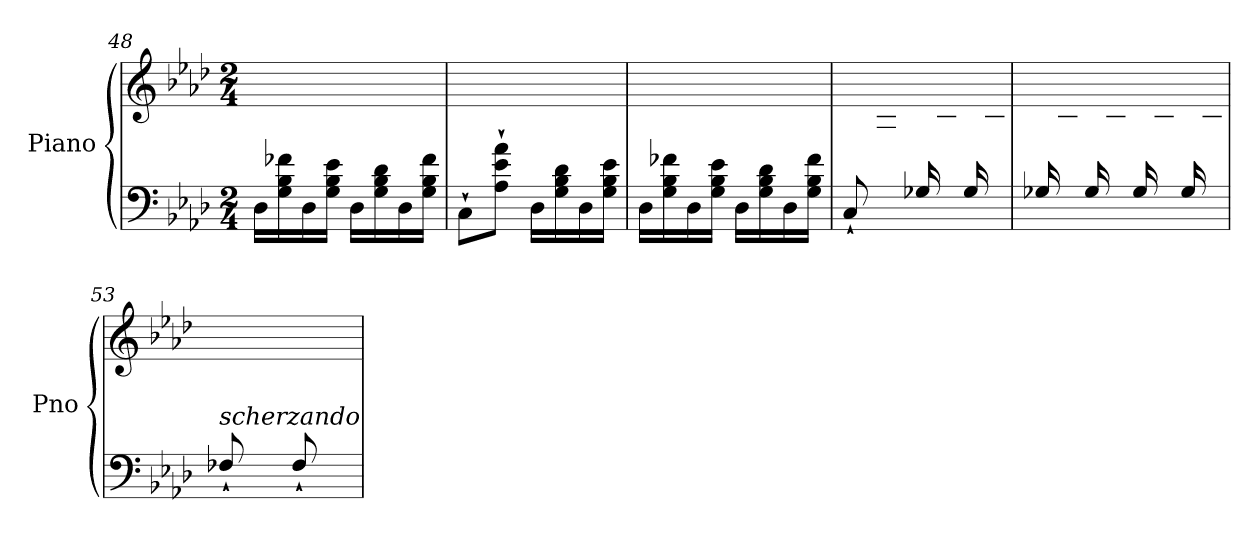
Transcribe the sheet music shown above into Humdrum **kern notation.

**kern	**kern
*part1	*part1
*staff2	*staff1
*I"Piano	*
*I'Pno	*
!!LO:LB:g=z
*clefF4	*clefG2
*k[b-e-a-d-]	*k[b-e-a-d-]
*M2/4	*M2/4
=48	=48
16D-\LL	2ryy
16G\ 16B-\ 16f-X\	.
16D-\	.
16G\ 16B-\ 16e-\JJ	.
16D-\LL	.
16G\ 16B-\ 16d-\	.
16D-\	.
16G\ 16B-\ 16f-\JJ	.
=49	=49
8C`\L	2ryy
8A-\` 8e-\` 8a-\`J	.
16D-\LL	.
16G\ 16B-\ 16d-\	.
16D-\	.
16G\ 16B-\ 16e-\JJ	.
=50	=50
16D-\LL	2ryy
16G\ 16B-\ 16f-X\	.
16D-\	.
16G\ 16B-\ 16e-\JJ	.
16D-\LL	.
16G\ 16B-\ 16d-\	.
16D-\	.
16G\ 16B-\ 16f-\JJ	.
=51	=51
*	*^
8C`/L	2ryy	8ryy
8ryy	.	8A-\` 8e-\` 8a-\`J
16G-X/LL	.	16ryy
16ryy	.	16c\ 16e-\ 16g-X\
16G-/	.	16ryy
16ryy	.	16c\ 16e-\ 16a-\JJ
=52	=52	=52
16G-X/LL	2ryy	16ryy
16ryy	.	16c\ 16e-\ 16b--X\
16G-/	.	16ryy
16ryy	.	16c\ 16e-\ 16a-\JJ
16G-/LL	.	16ryy
16ryy	.	16c\ 16e-\ 16g-X\
16G-/	.	16ryy
16ryy	.	16c\ 16e-\ 16b--\JJ
!!LO:LB:g=z	!!
=53	=53	=53
!LO:TX:a:i:t=scherzando	!	!
8F-X`/L	2ryy	8ryy
8ryy	.	8f-X\` 8b--X\` 8dd-X\`J
8F-`/L	.	8ryy
8ryy	.	8d-\` 8f-\` 8b--\`J
*	*v	*v
=	=
*-	*-
